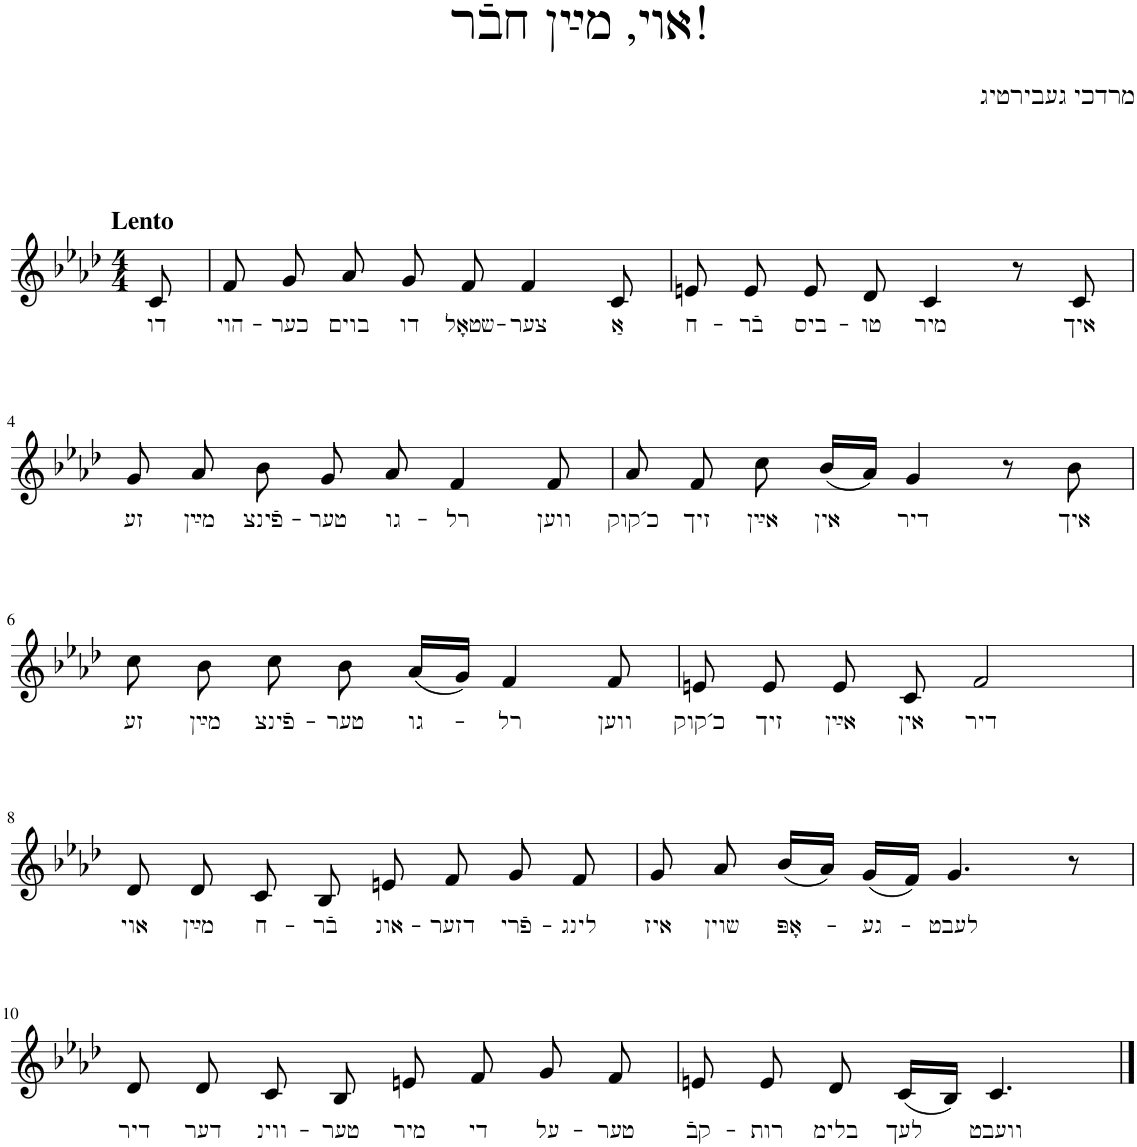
**kern	**text
*part1	*part1
*staff1	*staff1
*I"Piano	*
*I'Pno.	*
*clefG2	*
*k[b-e-a-d-]	*
*M4/4	*
=1	=1
!LO:TX:a:B:t=Lento	!
!	!LO:LY:b
8c/	דו
=2	=2
!	!LO:LY:b
8f/	הוי-
!	!LO:LY:b
8g/	-כער
!	!LO:LY:b
8a-/	בוים
!	!LO:LY:b
8g/	דו
!	!LO:LY:b
8f/	שטאָל-
!	!LO:LY:b
4f/	-צער
!	!LO:LY:b
8c/	אַ
=3	=3
!	!LO:LY:b
8en/	ח-
!	!LO:LY:b
8e/	-בֿר
!	!LO:LY:b
8e/	ביס-
!	!LO:LY:b
8d-/	-טו
!	!LO:LY:b
4c/	מיר
8r	.
!	!LO:LY:b
8c/	איך
!!LO:LB:g=z
=4	=4
!	!LO:LY:b
8g/	זע
!	!LO:LY:b
8a-/	מײַן
!	!LO:LY:b
8b-\	פֿינצ-
!	!LO:LY:b
8g/	-טער
!	!LO:LY:b
8a-/	גו-
!	!LO:LY:b
4f/	-רל
!	!LO:LY:b
8f/	ווען
=5	=5
!	!LO:LY:b
8a-/	כ´קוק
!	!LO:LY:b
8f/	זיך
!	!LO:LY:b
8cc\	אײַן
!	!LO:LY:b
(16b-/LL	אין
16a-/JJ)	.
!	!LO:LY:b
4g/	דיר
8r	.
!	!LO:LY:b
8b-\	איך
!!LO:LB:g=z
=6	=6
!	!LO:LY:b
8cc\	זע
!	!LO:LY:b
8b-\	מײַן
!	!LO:LY:b
8cc\	פֿינצ-
!	!LO:LY:b
8b-\	-טער
!	!LO:LY:b
(16a-/LL	גו-
16g/JJ)	.
!	!LO:LY:b
4f/	רל
!	!LO:LY:b
8f/	ווען
=7	=7
!	!LO:LY:b
8en/	כ´קוק
!	!LO:LY:b
8e/	זיך
!	!LO:LY:b
8e/	אײַן
!	!LO:LY:b
8c/	אין
!	!LO:LY:b
2f/	דיר
!!LO:LB:g=z
=8	=8
!	!LO:LY:b
8d-/	אוי
!	!LO:LY:b
8d-/	מײַן
!	!LO:LY:b
8c/	ח-
!	!LO:LY:b
8B-/	-בֿר
!	!LO:LY:b
8en/	אונ-
!	!LO:LY:b
8f/	-דזער
!	!LO:LY:b
8g/	פֿרי-
!	!LO:LY:b
8f/	-לינג
=9	=9
!	!LO:LY:b
8g/	איז
!	!LO:LY:b
8a-/	שוין
!	!LO:LY:b
(16b-/LL	אָפּ-
16a-/JJ)	.
!	!LO:LY:b
(16g/LL	-גע-
16f/JJ)	.
!	!LO:LY:b
4.g/	לעבט
8r	.
!!LO:LB:g=z
=10	=10
!	!LO:LY:b
8d-/	דיר
!	!LO:LY:b
8d-/	דער
!	!LO:LY:b
8c/	ווינ-
!	!LO:LY:b
8B-/	-טער
!	!LO:LY:b
8en/	מיר
!	!LO:LY:b
8f/	די
!	!LO:LY:b
8g/	על-
!	!LO:LY:b
8f/	-טער
=11	=11
!	!LO:LY:b
8en/	קבֿ-
!	!LO:LY:b
8e/	-רות
!	!LO:LY:b
8d-/	בלימ
!	!LO:LY:b
(16c/LL	לעך
16B-/JJ)	.
!	!LO:LY:b
4.c/	וועבט
==	==
*-	*-
